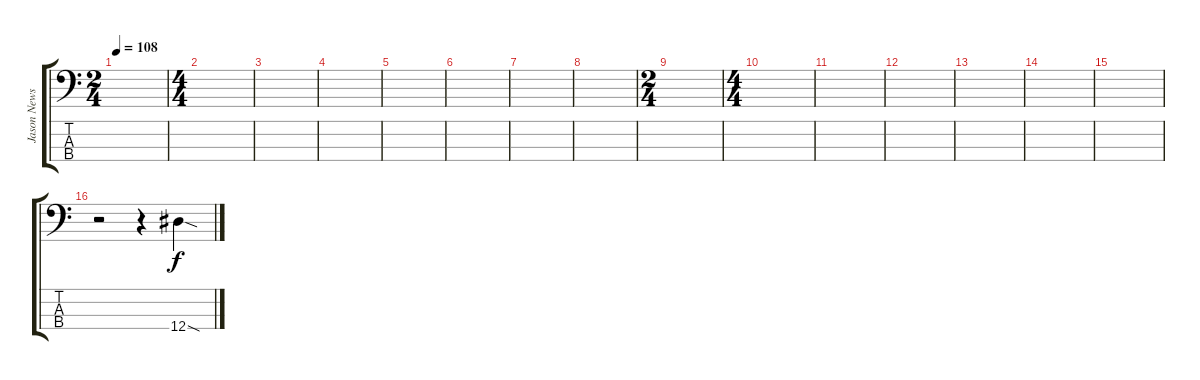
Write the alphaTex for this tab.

\track ("Jason Newstead" "Jason News") {instrument electricbasspick}
\staff {score tabs}
\tuning (Gb2 Db2 Ab1 Eb1) {hide}
\ts (2 4)
\tempo 108
\clef f4
\ks c
|
\ts (4 4)
|
|
|
|
|
|
|
\ts (2 4)
|
\ts (4 4)
|
|
|
|
|
|
r.2 r.4 12.4{sod}.4
